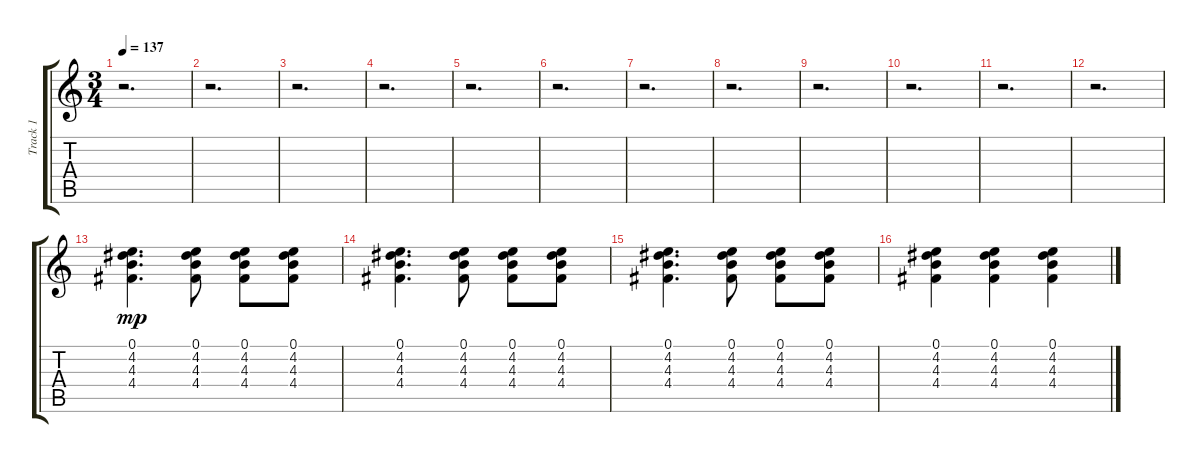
\track ("Track 1" "Track 1") {instrument acousticguitarsteel}
\staff {score tabs}
\tuning (E4 B3 G3 D3 A2 E2) {hide}
\ts (3 4)
\tempo 137
\clef g2
\ks c
r.2{d dy f} |
r.2{d} |
r.2{d} |
r.2{d} |
r.2{d} |
r.2{d} |
r.2{d} |
r.2{d} |
r.2{d} |
r.2{d} |
r.2{d} |
r.2{d} |
(0.1 4.2 4.3 4.4).4{d dy mp} (0.1 4.2 4.3 4.4).8 (0.1 4.2 4.3 4.4).8 (0.1 4.2 4.3 4.4).8 |
(0.1 4.2 4.3 4.4).4{d} (0.1 4.2 4.3 4.4).8 (0.1 4.2 4.3 4.4).8 (0.1 4.2 4.3 4.4).8 |
(0.1 4.2 4.3 4.4).4{d} (0.1 4.2 4.3 4.4).8 (0.1 4.2 4.3 4.4).8 (0.1 4.2 4.3 4.4).8 |
(0.1 4.2 4.3 4.4).4 (0.1 4.2 4.3 4.4).4 (0.1 4.2 4.3 4.4).4
